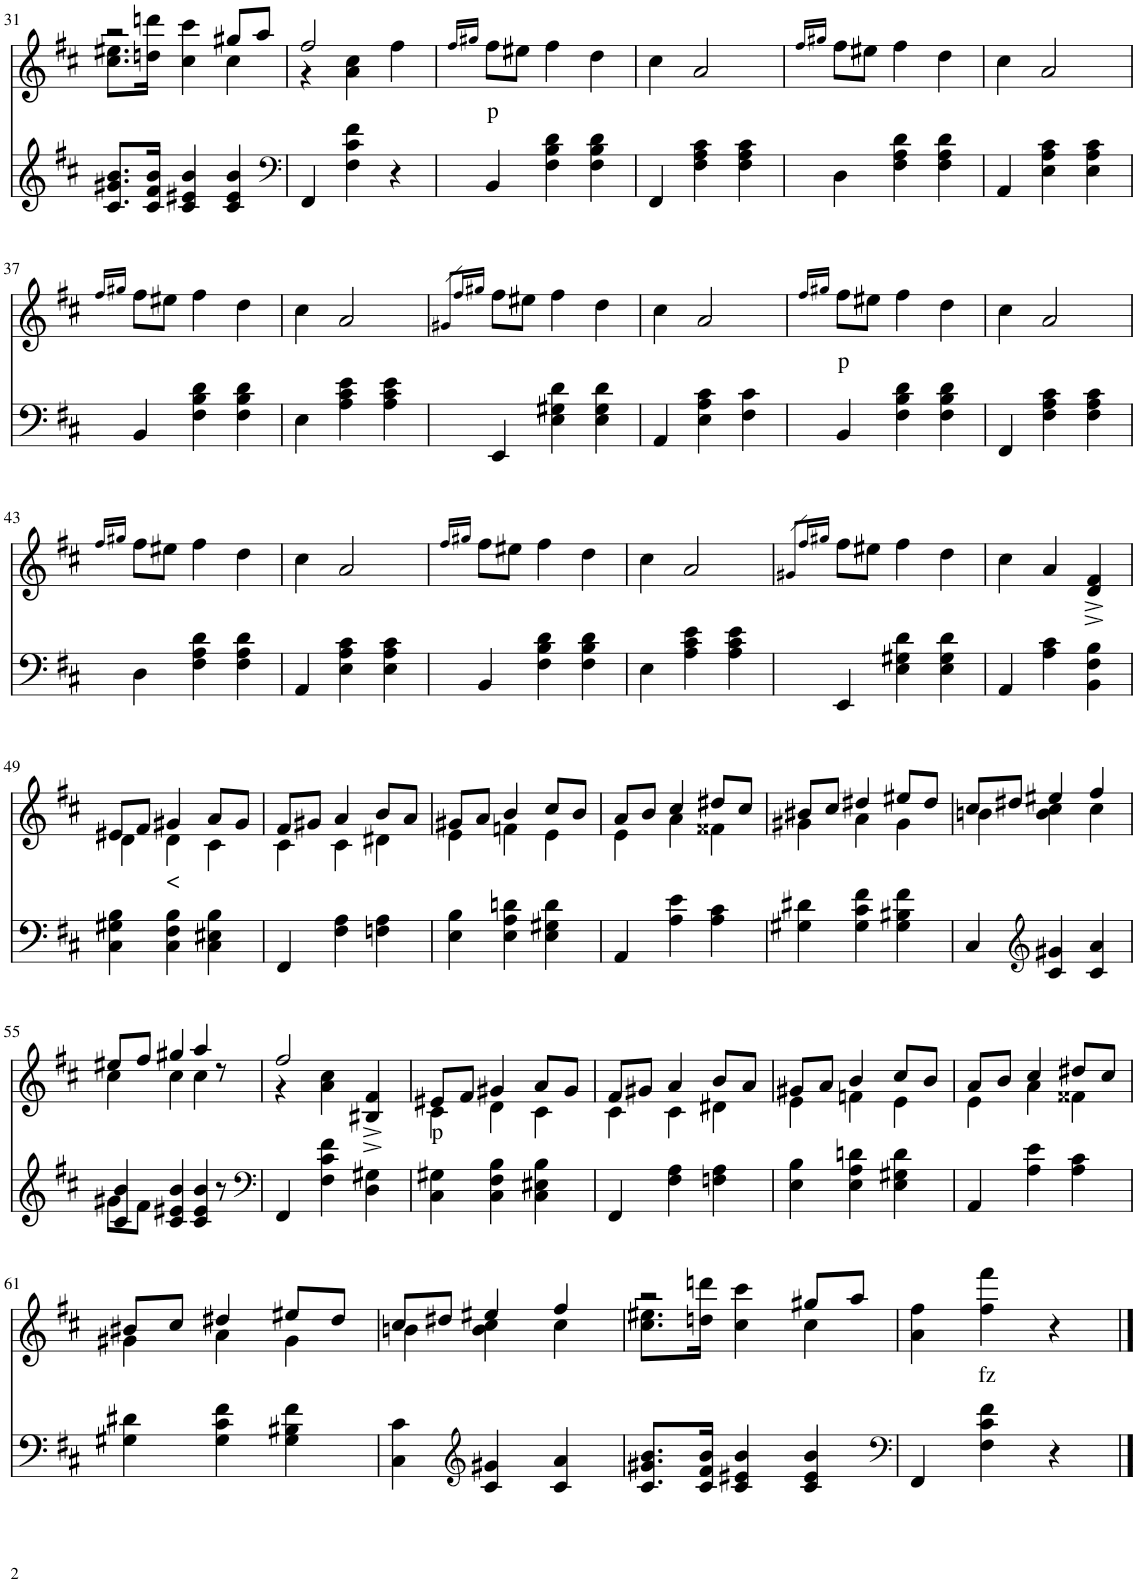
**kern	**kern	**text
*part2	*part1	*part1
*staff2	*staff1	*staff1
*I"piano	*I"piano	*
*I'Pno	*I'Pno	*
!!LO:PB:g=z
*clefG2	*clefG2	*
*k[f#c#]	*k[f#c#]	*
*b:	*b:	*
*M3/4	*M3/4	*
=31	=31	=31
*	*^	*
8.c#/ 8.g#X/ 8.b/L	2r	8.cc#\ 8.ee#X\L	.
16c#/ 16f#/ 16b/Jk	.	16ddn\ 16dddn\Jk	.
4c#/ 4e#X/ 4b/	.	4cc#\ 4ccc#\	.
4c#/ 4e#/ 4b/	8gg#X/L	4cc#\	.
.	8aa/J	.	.
=32	=32	=32	=32
*clefF4	*	*	*
4FF#/	2ff#/	4r	.
4F#\ 4c#\ 4f#\	.	4a\ 4cc#\	.
4r	4ryy	4ff#\	.
*	*v	*v	*
=33	=33	=33
.	16qff#/LL	.
.	16qgg#X/JJ	.
!	!	!LO:LY:b
4BB/	8ff#\L	p
.	8ee#X\J	.
4F#\ 4B\ 4d\	4ff#\	.
4F#\ 4B\ 4d\	4dd\	.
=34	=34	=34
4FF#/	4cc#\	.
4F#\ 4A\ 4c#\	2a/	.
4F#\ 4A\ 4c#\	.	.
=35	=35	=35
.	16qff#/LL	.
.	16qgg#X/JJ	.
4D\	8ff#\L	.
.	8ee#X\J	.
4F#\ 4A\ 4d\	4ff#\	.
4F#\ 4A\ 4d\	4dd\	.
=36	=36	=36
4AA/	4cc#\	.
4E\ 4A\ 4c#\	2a/	.
4E\ 4A\ 4c#\	.	.
!!LO:LB:g=z
=37	=37	=37
.	16qff#/LL	.
.	16qgg#X/JJ	.
4BB/	8ff#\L	.
.	8ee#X\J	.
4F#\ 4B\ 4d\	4ff#\	.
4F#\ 4B\ 4d\	4dd\	.
=38	=38	=38
4E\	4cc#\	.
4A\ 4c#\ 4e\	2a/	.
4A\ 4c#\ 4e\	.	.
=39	=39	=39
.	8qg#X/L	.
.	16qff#/L	.
.	16qgg#X/JJ	.
4EE/	8ff#\L	.
.	8ee#X\J	.
4E\ 4G#X\ 4d\	4ff#\	.
4E\ 4G#\ 4d\	4dd\	.
=40	=40	=40
4AA/	4cc#\	.
4E\ 4A\ 4c#\	2a/	.
4F#\ 4c#\	.	.
=41	=41	=41
.	16qff#/LL	.
.	16qgg#X/JJ	.
!	!	!LO:LY:b
4BB/	8ff#\L	p
.	8ee#X\J	.
4F#\ 4B\ 4d\	4ff#\	.
4F#\ 4B\ 4d\	4dd\	.
=42	=42	=42
4FF#/	4cc#\	.
4F#\ 4A\ 4c#\	2a/	.
4F#\ 4A\ 4c#\	.	.
!!LO:LB:g=z
=43	=43	=43
.	16qff#/LL	.
.	16qgg#X/JJ	.
4D\	8ff#\L	.
.	8ee#X\J	.
4F#\ 4A\ 4d\	4ff#\	.
4F#\ 4A\ 4d\	4dd\	.
=44	=44	=44
4AA/	4cc#\	.
4E\ 4A\ 4c#\	2a/	.
4E\ 4A\ 4c#\	.	.
=45	=45	=45
.	16qff#/LL	.
.	16qgg#X/JJ	.
4BB/	8ff#\L	.
.	8ee#X\J	.
4F#\ 4B\ 4d\	4ff#\	.
4F#\ 4B\ 4d\	4dd\	.
=46	=46	=46
4E\	4cc#\	.
4A\ 4c#\ 4e\	2a/	.
4A\ 4c#\ 4e\	.	.
=47	=47	=47
.	8qg#X/L	.
.	16qff#/L	.
.	16qgg#X/JJ	.
4EE/	8ff#\L	.
.	8ee#X\J	.
4E\ 4G#X\ 4d\	4ff#\	.
4E\ 4G#\ 4d\	4dd\	.
=48	=48	=48
4AA/	4cc#\	.
4A\ 4c#\	4a/	.
4BB\ 4F#\ 4B\	4d/^ 4f#/^	.
!!LO:LB:g=z
=49	=49	=49
*	*^	*
4C#\ 4G#X\ 4B\	8e#X/L	4d\	.
.	8f#/J	.	.
!	!	!	!LO:LY:b
4C#\ 4F#\ 4B\	4g#X/	4d\	<
4C#\ 4E#X\ 4B\	8a/L	4c#\	.
.	8g#/J	.	.
=50	=50	=50	=50
4FF#/	8f#/L	4c#\	.
.	8g#X/J	.	.
4F#\ 4A\	4a/	4c#\	.
4Fn\ 4A\	8b/L	4d#X\	.
.	8a/J	.	.
=51	=51	=51	=51
4E\ 4B\	8g#X/L	4e\	.
.	8a/J	.	.
4E\ 4A\ 4dn\	4b/	4fn\	.
4E\ 4G#X\ 4d\	8cc#/L	4e\	.
.	8b/J	.	.
=52	=52	=52	=52
4AA/	8a/L	4e\	.
.	8b/J	.	.
4A\ 4e\	4cc#/	4a\	.
4A\ 4c#\	8dd#X/L	4f##X\	.
.	8cc#/J	.	.
=53	=53	=53	=53
4G#X\ 4d#X\	8b#X/L	4g#X\	.
.	8cc#/J	.	.
4G#\ 4c#\ 4f#\	4dd#X/	4a\	.
4G#\ 4B#X\ 4f#\	8ee#X/L	4g#\	.
.	8dd#/J	.	.
=54	=54	=54	=54
4C#/	8cc#/L	4bn\	.
.	8dd#X/J	.	.
*clefG2	*	*	*
4c#/ 4g#X/	4ee#X/	4b\ 4cc#\	.
4c#/ 4a/	4ff#/	4cc#\	.
!!LO:LB:g=z	!!
=55	=55	=55	=55
*^	*	*	*
4c#/ 4b/	8g#X\L	8ee#X/L	4cc#\	.
.	8f#\J	8ff#/J	.	.
4c#/ 4e#X/ 4b/	2ryy	4gg#X/	4cc#\	.
4c#/ 4e#/ 4b/	.	4aa/	4cc#\	.
8r	8ryy	8r	8ryy	.
*v	*v	*	*	*
=56	=56	=56	=56
*clefF4	*	*	*
4FF#/	2ff#/	4r	.
4F#\ 4c#\ 4f#\	.	4a\ 4cc#\	.
4D\ 4G#X\	4B#X/^ 4f#/^	4ryy	.
=57	=57	=57	=57
!	!	!	!LO:LY:b
4C#\ 4G#X\	8e#X/L	4c#\	p
.	8f#/J	.	.
4C#\ 4F#\ 4B\	4g#X/	4d\	.
4C#\ 4E#X\ 4B\	8a/L	4c#\	.
.	8g#/J	.	.
=58	=58	=58	=58
4FF#/	8f#/L	4c#\	.
.	8g#X/J	.	.
4F#\ 4A\	4a/	4c#\	.
4Fn\ 4A\	8b/L	4d#X\	.
.	8a/J	.	.
=59	=59	=59	=59
4E\ 4B\	8g#X/L	4e\	.
.	8a/J	.	.
4E\ 4A\ 4dn\	4b/	4fn\	.
4E\ 4G#X\ 4d\	8cc#/L	4e\	.
.	8b/J	.	.
=60	=60	=60	=60
4AA/	8a/L	4e\	.
.	8b/J	.	.
4A\ 4e\	4cc#/	4a\	.
4A\ 4c#\	8dd#X/L	4f##X\	.
.	8cc#/J	.	.
!!LO:LB:g=z	!!
=61	=61	=61	=61
4G#X\ 4d#X\	8b#X/L	4g#X\	.
.	8cc#/J	.	.
4G#\ 4c#\ 4f#\	4dd#X/	4a\	.
4G#\ 4B#X\ 4f#\	8ee#X/L	4g#\	.
.	8dd#/J	.	.
=62	=62	=62	=62
4C#\ 4c#\	8cc#/L	4bn\	.
.	8dd#X/J	.	.
*clefG2	*	*	*
4c#/ 4g#X/	4ee#X/	4b\ 4cc#\	.
4c#/ 4a/	4ff#/	4cc#\	.
=63	=63	=63	=63
8.c#/ 8.g#X/ 8.b/L	2r	8.cc#\ 8.ee#X\L	.
16c#/ 16f#/ 16b/Jk	.	16ddn\ 16dddn\Jk	.
4c#/ 4e#X/ 4b/	.	4cc#\ 4ccc#\	.
4c#/ 4e#/ 4b/	8gg#X/L	4cc#\	.
.	8aa/J	.	.
*	*v	*v	*
=64	=64	=64
*clefF4	*	*
4FF#/	4a\ 4ff#\	.
!	!	!LO:LY:b
4F#\ 4c#\ 4f#\	4ff#\ 4fff#\	fz
4r	4r	.
==	==	==
*-	*-	*-
